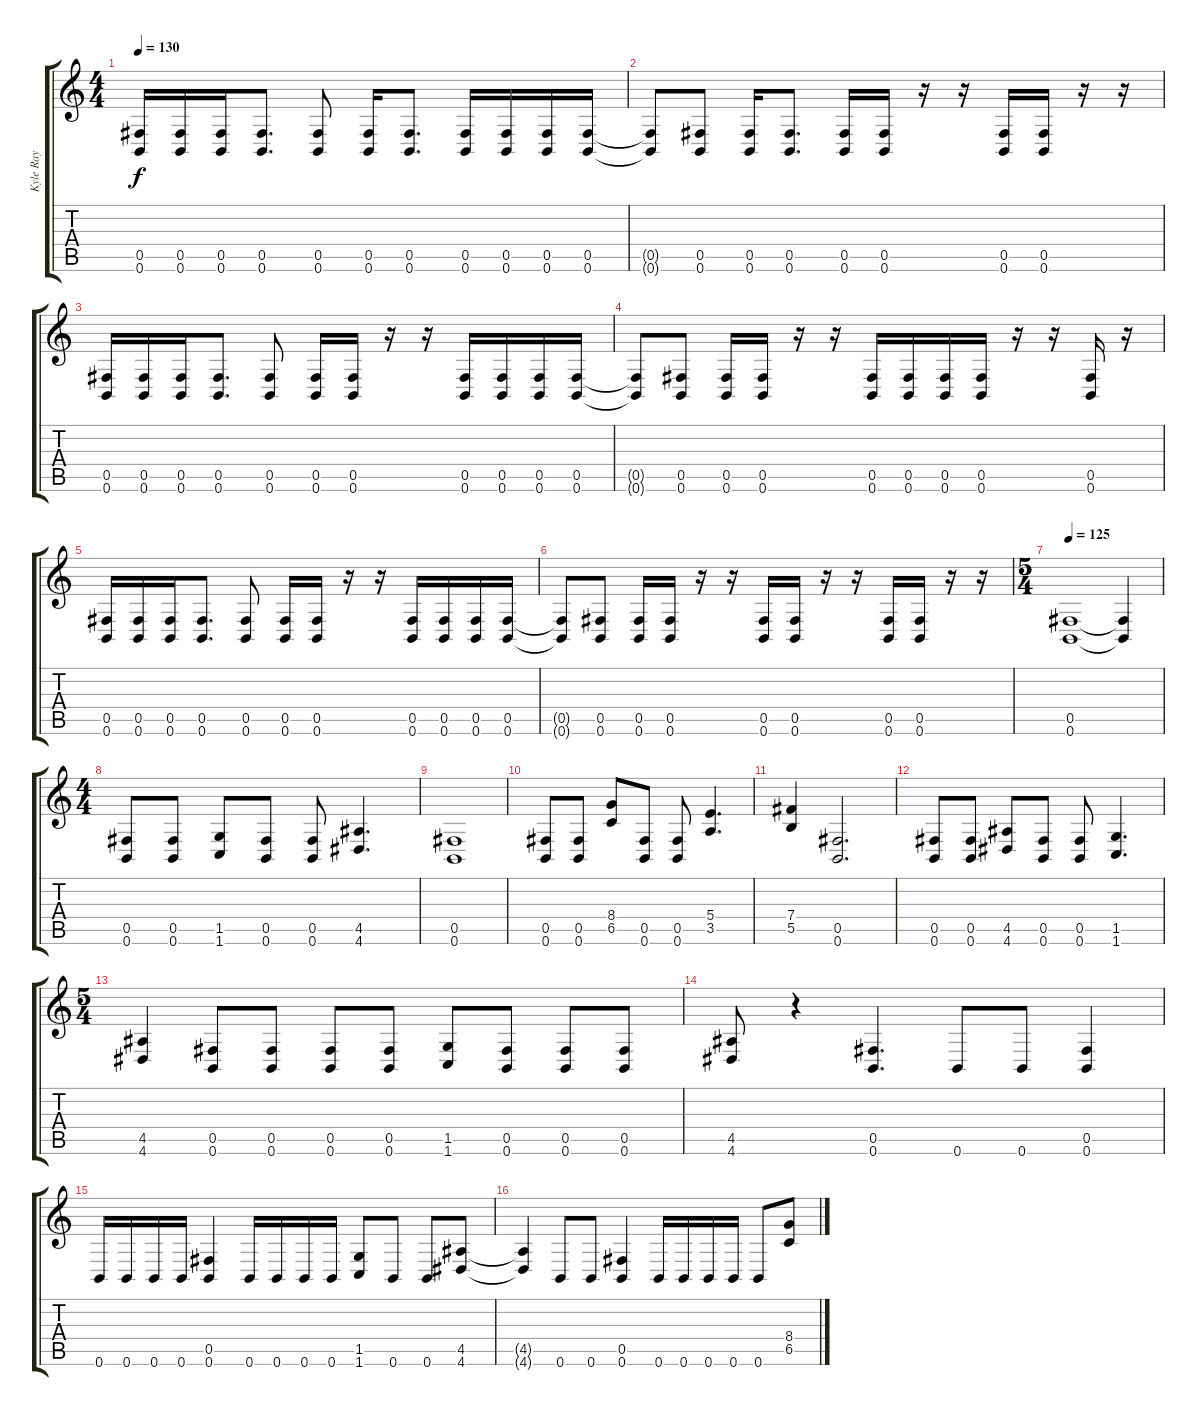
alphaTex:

\track ("Kyle Ray " "Kyle Ray ") {instrument distortionguitar}
\staff {score tabs}
\tuning (Db4 Ab3 E3 B2 Gb2 B1) {hide}
\ts (4 4)
\tempo 130
\clef g2
\ks c
(0.5 0.6).16{dy f} (0.5 0.6).16 (0.5 0.6).16 (0.5 0.6).8{d} (0.5 0.6).8 (0.5 0.6).16 (0.5 0.6).8{d} (0.5 0.6).16 (0.5 0.6).16 (0.5 0.6).16 (0.5 0.6).16 |
(0.5{t} 0.6{t}).8 (0.5 0.6).8 (0.5 0.6).16 (0.5 0.6).8{d} (0.5 0.6).16 (0.5 0.6).16 r.16 r.16 (0.5 0.6).16 (0.5 0.6).16 r.16 r.16 |
(0.5 0.6).16 (0.5 0.6).16 (0.5 0.6).16 (0.5 0.6).8{d} (0.5 0.6).8 (0.5 0.6).16 (0.5 0.6).16 r.16 r.16 (0.5 0.6).16 (0.5 0.6).16 (0.5 0.6).16 (0.5 0.6).16 |
(0.5{t} 0.6{t}).8 (0.5 0.6).8 (0.5 0.6).16 (0.5 0.6).16 r.16 r.16 (0.5 0.6).16 (0.5 0.6).16 (0.5 0.6).16 (0.5 0.6).16 r.16 r.16 (0.5 0.6).16 r.16 |
(0.5 0.6).16 (0.5 0.6).16 (0.5 0.6).16 (0.5 0.6).8{d} (0.5 0.6).8 (0.5 0.6).16 (0.5 0.6).16 r.16 r.16 (0.5 0.6).16 (0.5 0.6).16 (0.5 0.6).16 (0.5 0.6).16 |
(0.5{t} 0.6{t}).8 (0.5 0.6).8 (0.5 0.6).16 (0.5 0.6).16 r.16 r.16 (0.5 0.6).16 (0.5 0.6).16 r.16 r.16 (0.5 0.6).16 (0.5 0.6).16 r.16 r.16 |
\ts (5 4)
\tempo 125
(0.5 0.6).1 (0.5{t} 0.6{t}).4 |
\ts (4 4)
(0.5 0.6).8 (0.5 0.6).8 (1.5 1.6).8 (0.5 0.6).8 (0.5 0.6).8 (4.5 4.6).4{d} |
(0.5 0.6).1 |
(0.5 0.6).8 (0.5 0.6).8 (8.4 6.5).8 (0.5 0.6).8 (0.5 0.6).8 (5.4 3.5).4{d} |
(7.4 5.5).4 (0.5 0.6).2{d} |
(0.5 0.6).8 (0.5 0.6).8 (4.5 4.6).8 (0.5 0.6).8 (0.5 0.6).8 (1.5 1.6).4{d} |
\ts (5 4)
(4.5 4.6).4 (0.5 0.6).8 (0.5 0.6).8 (0.5 0.6).8 (0.5 0.6).8 (1.5 1.6).8 (0.5 0.6).8 (0.5 0.6).8 (0.5 0.6).8 |
(4.5 4.6).8 r.4 (0.5 0.6).4{d} 0.6.8 0.6.8 (0.5 0.6).4 |
0.6.16 0.6.16 0.6.16 0.6.16 (0.5 0.6).4 0.6.16 0.6.16 0.6.16 0.6.16 (1.5 1.6).8 0.6.8 0.6.8 (4.5 4.6).8 |
(4.5{t} 4.6{t}).4 0.6.8 0.6.8 (0.5 0.6).4 0.6.16 0.6.16 0.6.16 0.6.16 0.6.8 (8.4 6.5).8
